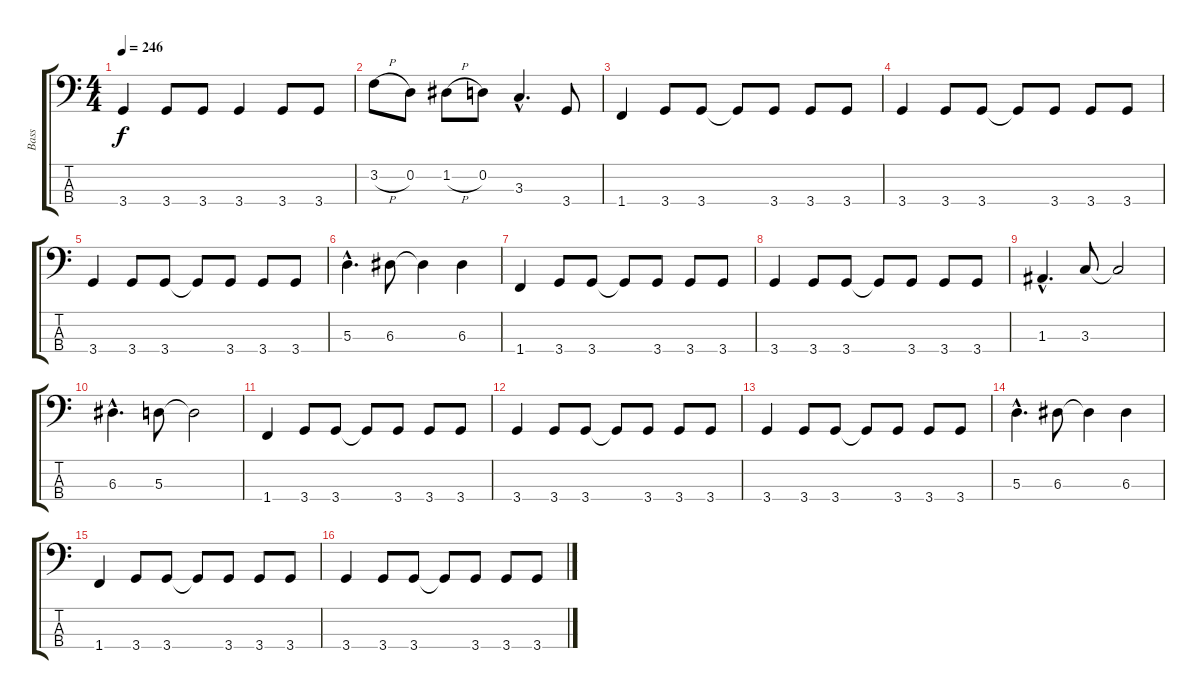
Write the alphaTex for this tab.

\track ("Bass" "Bass") {instrument electricbassfinger}
\staff {score tabs}
\tuning (G2 D2 A1 E1) {hide}
\ts (4 4)
\tempo 246
\clef f4
\ks c
3.4.4{dy f} 3.4.8 3.4.8 3.4.4 3.4.8 3.4.8 |
3.2{h}.8 0.2.8 1.2{h}.8 0.2.8 3.3{hac}.4{d} 3.4.8 |
1.4.4 3.4.8 3.4.8 3.4{t}.8 3.4.8 3.4.8 3.4.8 |
3.4.4 3.4.8 3.4.8 3.4{t}.8 3.4.8 3.4.8 3.4.8 |
3.4.4 3.4.8 3.4.8 3.4{t}.8 3.4.8 3.4.8 3.4.8 |
5.3{hac}.4{d} 6.3.8 6.3{t}.4 6.3.4 |
1.4.4 3.4.8 3.4.8 3.4{t}.8 3.4.8 3.4.8 3.4.8 |
3.4.4 3.4.8 3.4.8 3.4{t}.8 3.4.8 3.4.8 3.4.8 |
1.3{hac}.4{d} 3.3.8 3.3{t}.2 |
6.3{hac}.4{d} 5.3.8 5.3{t}.2 |
1.4.4 3.4.8 3.4.8 3.4{t}.8 3.4.8 3.4.8 3.4.8 |
3.4.4 3.4.8 3.4.8 3.4{t}.8 3.4.8 3.4.8 3.4.8 |
3.4.4 3.4.8 3.4.8 3.4{t}.8 3.4.8 3.4.8 3.4.8 |
5.3{hac}.4{d} 6.3.8 6.3{t}.4 6.3.4 |
1.4.4 3.4.8 3.4.8 3.4{t}.8 3.4.8 3.4.8 3.4.8 |
3.4.4 3.4.8 3.4.8 3.4{t}.8 3.4.8 3.4.8 3.4.8
